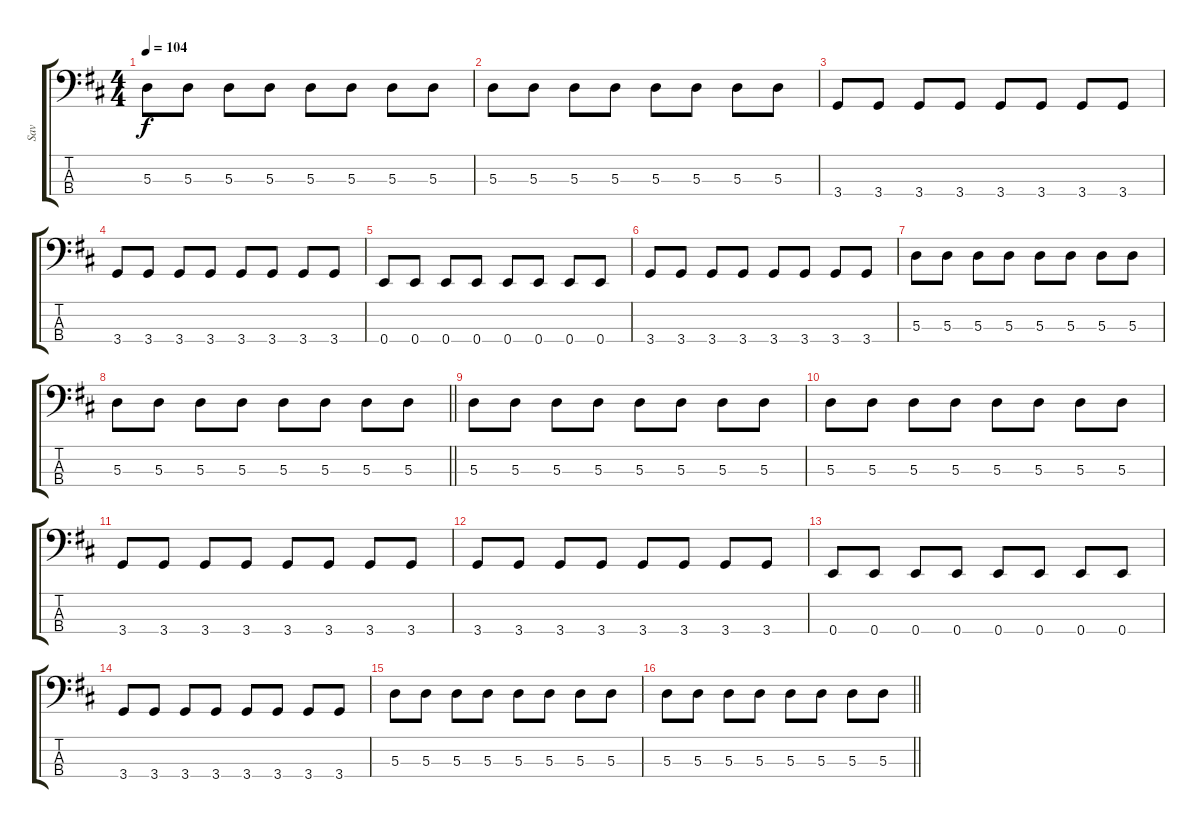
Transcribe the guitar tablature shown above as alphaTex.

\track ("Sav" "Sav") {instrument electricbassfinger}
\staff {score tabs}
\tuning (G2 D2 A1 E1) {hide}
\ts (4 4)
\tempo 104
\clef f4
\ks d
5.3.8{dy f} 5.3.8 5.3.8 5.3.8 5.3.8 5.3.8 5.3.8 5.3.8 |
5.3.8 5.3.8 5.3.8 5.3.8 5.3.8 5.3.8 5.3.8 5.3.8 |
3.4.8 3.4.8 3.4.8 3.4.8 3.4.8 3.4.8 3.4.8 3.4.8 |
3.4.8 3.4.8 3.4.8 3.4.8 3.4.8 3.4.8 3.4.8 3.4.8 |
0.4.8 0.4.8 0.4.8 0.4.8 0.4.8 0.4.8 0.4.8 0.4.8 |
3.4.8 3.4.8 3.4.8 3.4.8 3.4.8 3.4.8 3.4.8 3.4.8 |
5.3.8 5.3.8 5.3.8 5.3.8 5.3.8 5.3.8 5.3.8 5.3.8 |
\barLineRight lightlight
5.3.8 5.3.8 5.3.8 5.3.8 5.3.8 5.3.8 5.3.8 5.3.8 |
5.3.8 5.3.8 5.3.8 5.3.8 5.3.8 5.3.8 5.3.8 5.3.8 |
5.3.8 5.3.8 5.3.8 5.3.8 5.3.8 5.3.8 5.3.8 5.3.8 |
3.4.8 3.4.8 3.4.8 3.4.8 3.4.8 3.4.8 3.4.8 3.4.8 |
3.4.8 3.4.8 3.4.8 3.4.8 3.4.8 3.4.8 3.4.8 3.4.8 |
0.4.8 0.4.8 0.4.8 0.4.8 0.4.8 0.4.8 0.4.8 0.4.8 |
3.4.8 3.4.8 3.4.8 3.4.8 3.4.8 3.4.8 3.4.8 3.4.8 |
5.3.8 5.3.8 5.3.8 5.3.8 5.3.8 5.3.8 5.3.8 5.3.8 |
\barLineRight lightlight
5.3.8 5.3.8 5.3.8 5.3.8 5.3.8 5.3.8 5.3.8 5.3.8
